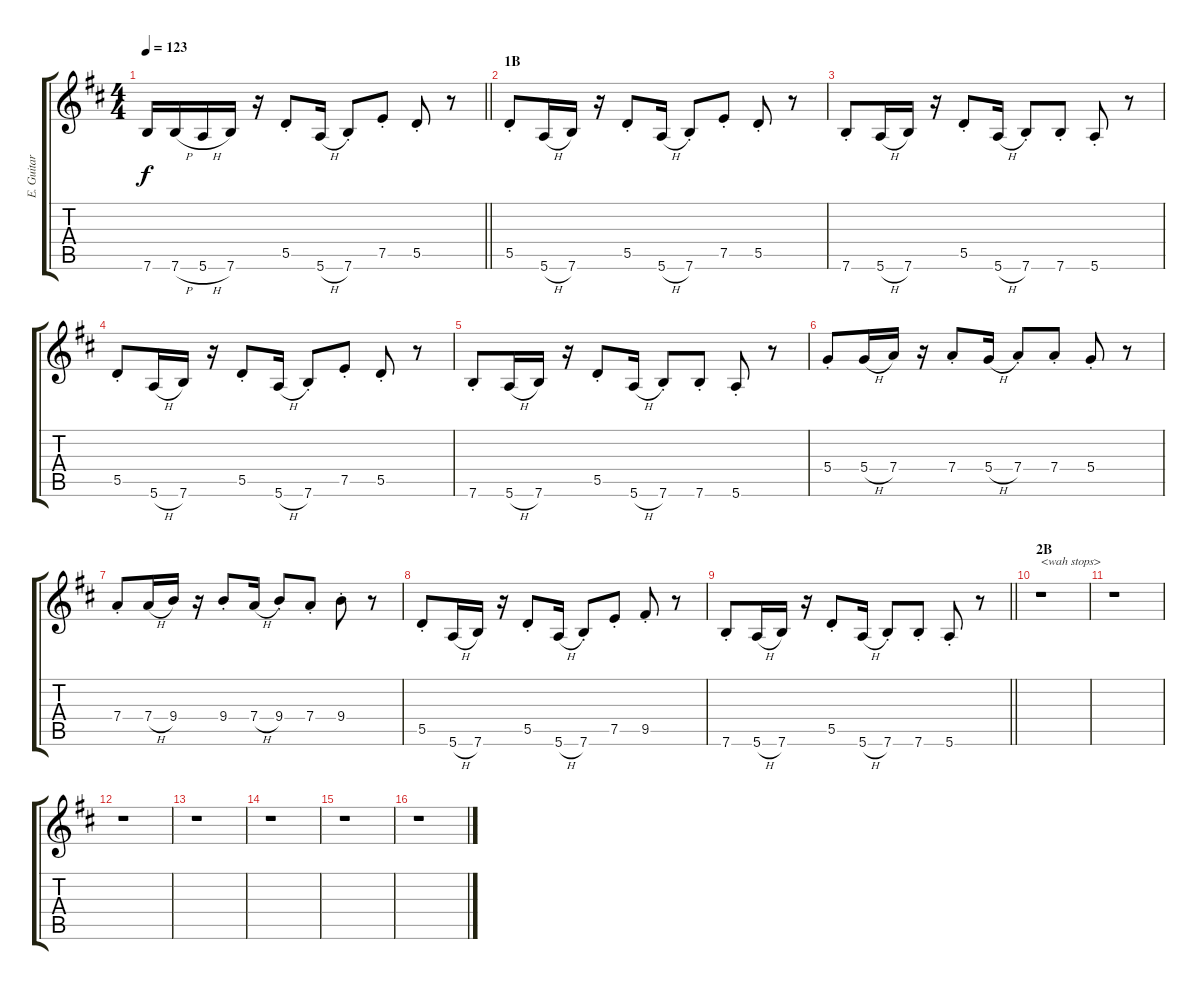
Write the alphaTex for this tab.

\track ("E. Guitar II" "E. Guitar ") {instrument electricguitarjazz}
\staff {score tabs}
\tuning (E4 B3 G3 D3 A2 E2) {hide}
\ts (4 4)
\tempo 123
\clef g2
\barLineRight lightlight
\ks d
7.6.16{dy f} 7.6{h}.16 5.6{h}.16 7.6.16 r.16 5.5{st}.8 5.6{h}.16 7.6{st}.8 7.5{st}.8 5.5{st}.8 r.8 |
\section ("" "1B")
5.5{st}.8 5.6{h}.16 7.6.16 r.16 5.5{st}.8 5.6{h}.16 7.6{st}.8 7.5{st}.8 5.5{st}.8 r.8 |
7.6{st}.8 5.6{h}.16 7.6.16 r.16 5.5{st}.8 5.6{h}.16 7.6{st}.8 7.6{st}.8 5.6{st}.8 r.8 |
5.5{st}.8 5.6{h}.16 7.6.16 r.16 5.5{st}.8 5.6{h}.16 7.6{st}.8 7.5{st}.8 5.5{st}.8 r.8 |
7.6{st}.8 5.6{h}.16 7.6.16 r.16 5.5{st}.8 5.6{h}.16 7.6{st}.8 7.6{st}.8 5.6{st}.8 r.8 |
5.4{st}.8 5.4{h}.16 7.4.16 r.16 7.4{st}.8 5.4{h}.16 7.4{st}.8 7.4{st}.8 5.4{st}.8 r.8 |
7.4{st}.8 7.4{h}.16 9.4.16 r.16 9.4{st}.8 7.4{h}.16 9.4{st}.8 7.4{st}.8 9.4{st}.8 r.8 |
5.5{st}.8 5.6{h}.16 7.6.16 r.16 5.5{st}.8 5.6{h}.16 7.6{st}.8 7.5{st}.8 9.5{st}.8 r.8 |
\barLineRight lightlight
7.6{st}.8 5.6{h}.16 7.6.16 r.16 5.5{st}.8 5.6{h}.16 7.6{st}.8 7.6{st}.8 5.6{st}.8 r.8 |
\section ("" "2B")
r.1{txt "<wah stops>"} |
r.1 |
r.1 |
r.1 |
r.1 |
r.1 |
r.1
